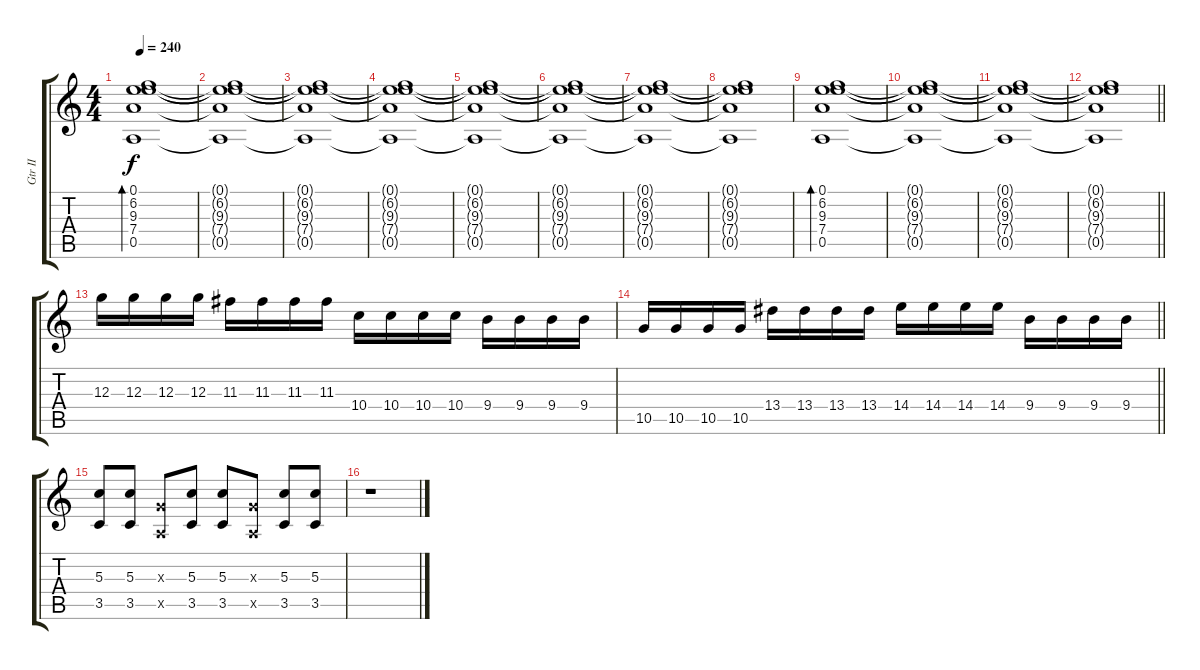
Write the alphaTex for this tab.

\track ("Gtr II" "Gtr II") {instrument overdrivenguitar}
\staff {score tabs}
\tuning (E4 B3 G3 D3 A2 E2) {hide}
\ts (4 4)
\tempo 240
\clef g2
\ks c
(0.1 6.2 9.3 7.4 0.5).1{bd 480 dy f} |
(0.1{t} 6.2{t} 9.3{t} 7.4{t} 0.5{t}).1 |
(0.1{t} 6.2{t} 9.3{t} 7.4{t} 0.5{t}).1 |
(0.1{t} 6.2{t} 9.3{t} 7.4{t} 0.5{t}).1 |
(0.1{t} 6.2{t} 9.3{t} 7.4{t} 0.5{t}).1 |
(0.1{t} 6.2{t} 9.3{t} 7.4{t} 0.5{t}).1 |
(0.1{t} 6.2{t} 9.3{t} 7.4{t} 0.5{t}).1 |
(0.1{t} 6.2{t} 9.3{t} 7.4{t} 0.5{t}).1 |
(0.1 6.2 9.3 7.4 0.5).1{bd 480} |
(0.1{t} 6.2{t} 9.3{t} 7.4{t} 0.5{t}).1 |
(0.1{t} 6.2{t} 9.3{t} 7.4{t} 0.5{t}).1 |
\barLineRight lightlight
(0.1{t} 6.2{t} 9.3{t} 7.4{t} 0.5{t}).1 |
12.3.16{volume 16 balance 15 instrument overdrivenguitar} 12.3.16 12.3.16 12.3.16 11.3.16 11.3.16 11.3.16 11.3.16 10.4.16 10.4.16 10.4.16 10.4.16 9.4.16 9.4.16 9.4.16 9.4.16 |
\barLineRight lightlight
10.5.16 10.5.16 10.5.16 10.5.16 13.4.16 13.4.16 13.4.16 13.4.16 14.4.16 14.4.16 14.4.16 14.4.16 9.4.16 9.4.16 9.4.16 9.4.16 |
(5.3 3.5).8 (5.3 3.5).8 (0.3{x} 0.5{x}).8 (5.3 3.5).8 (5.3 3.5).8 (0.3{x} 0.5{x}).8 (5.3 3.5).8 (5.3 3.5).8 |
r.1
